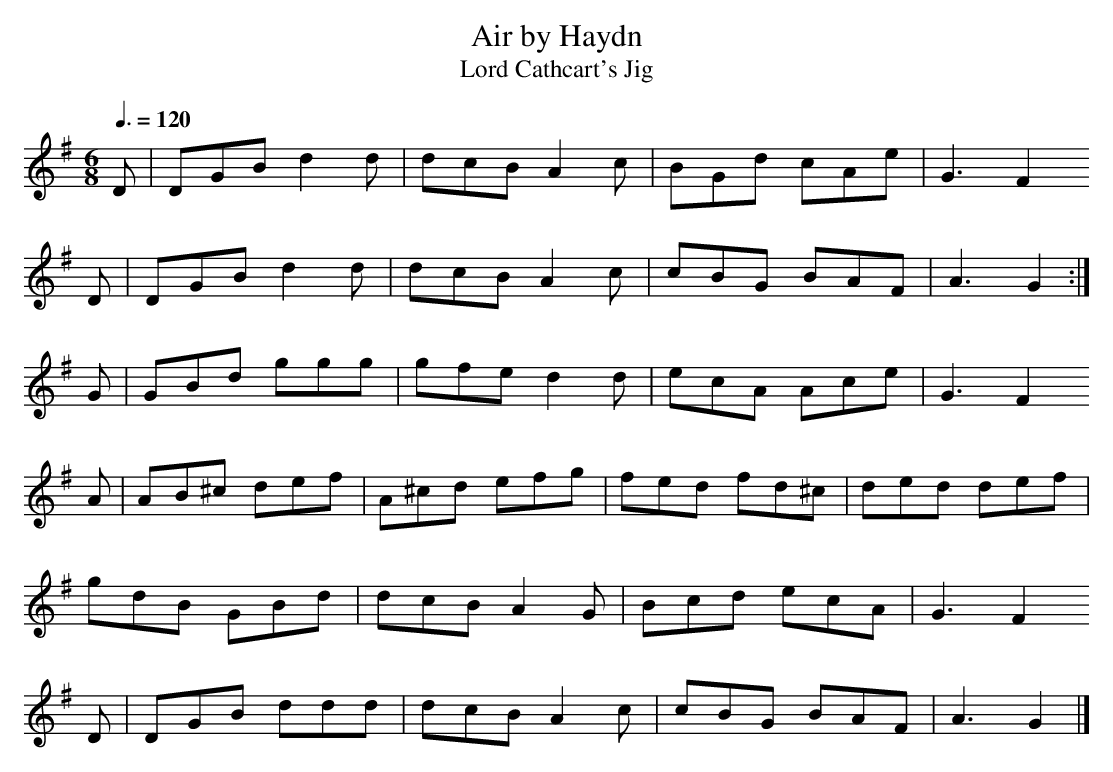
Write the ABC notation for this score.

X:1
T:Air by Haydn
T:Lord Cathcart's Jig
M:6/8
L:1/8
Q:3/8=120
K:G
D|DGB  d2d|dcB  A2c|BGd cAe |G3  F2
D|DGB  d2d|dcB  A2c|cBG BAF |A3  G2:|
G|GBd  ggg|gfe  d2d|ecA Ace |G3  F2
A|AB^c def|A^cd efg|fed fd^c|ded def|
  gdB  GBd|dcB  A2G|Bcd ecA |G3  F2
D|DGB  ddd|dcB  A2c|cBG BAF |A3  G2|]

The influences from art music were sometimes more subtle.  The 18th century
saw the introduction of new harmonic and melodic forms from Italy, France,
Germany and England.  Sometimes these were adopted wholesale, but there were
some unusual fusions of the European style with the native one, like this
reel, based on an Italian harmonic progression inspired by Corelli, which
has no chromatic key changes but is still unlike anything from earlier
tradition:
